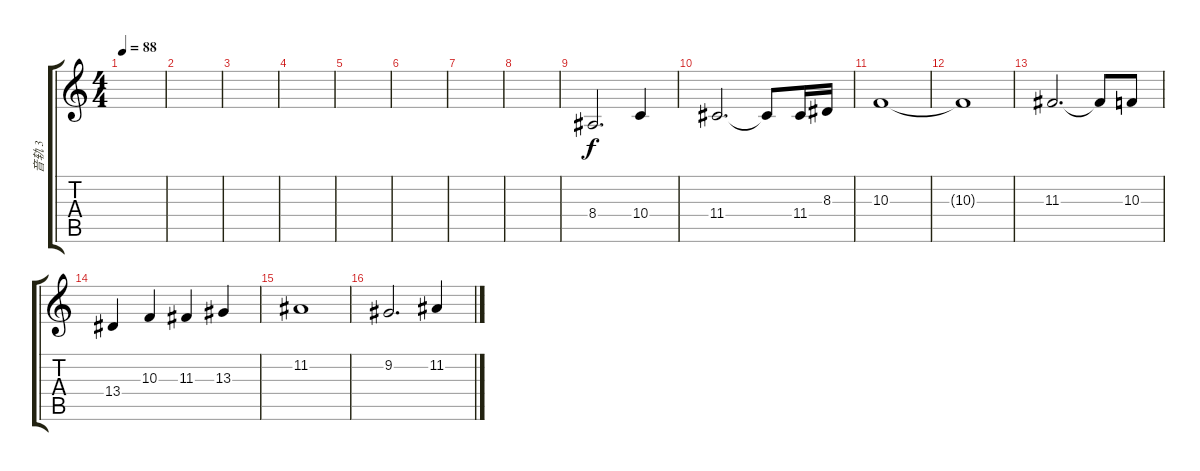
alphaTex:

\track ("音轨 3" "音轨 3") {instrument synthstrings2}
\staff {score tabs}
\tuning (E4 B3 G3 D3 A2 E2) {hide}
\ts (4 4)
\tempo 88
\clef g2
\ks c
|
|
|
|
|
|
|
|
8.4.2{d} 10.4.4 |
11.4.2{d} 11.4{t}.8 11.4.16 8.3.16 |
10.3.1 |
10.3{t}.1 |
11.3.2{d} 11.3{t}.8 10.3.8 |
13.4.4 10.3.4 11.3.4 13.3.4 |
11.2.1 |
9.2.2{d} 11.2.4
